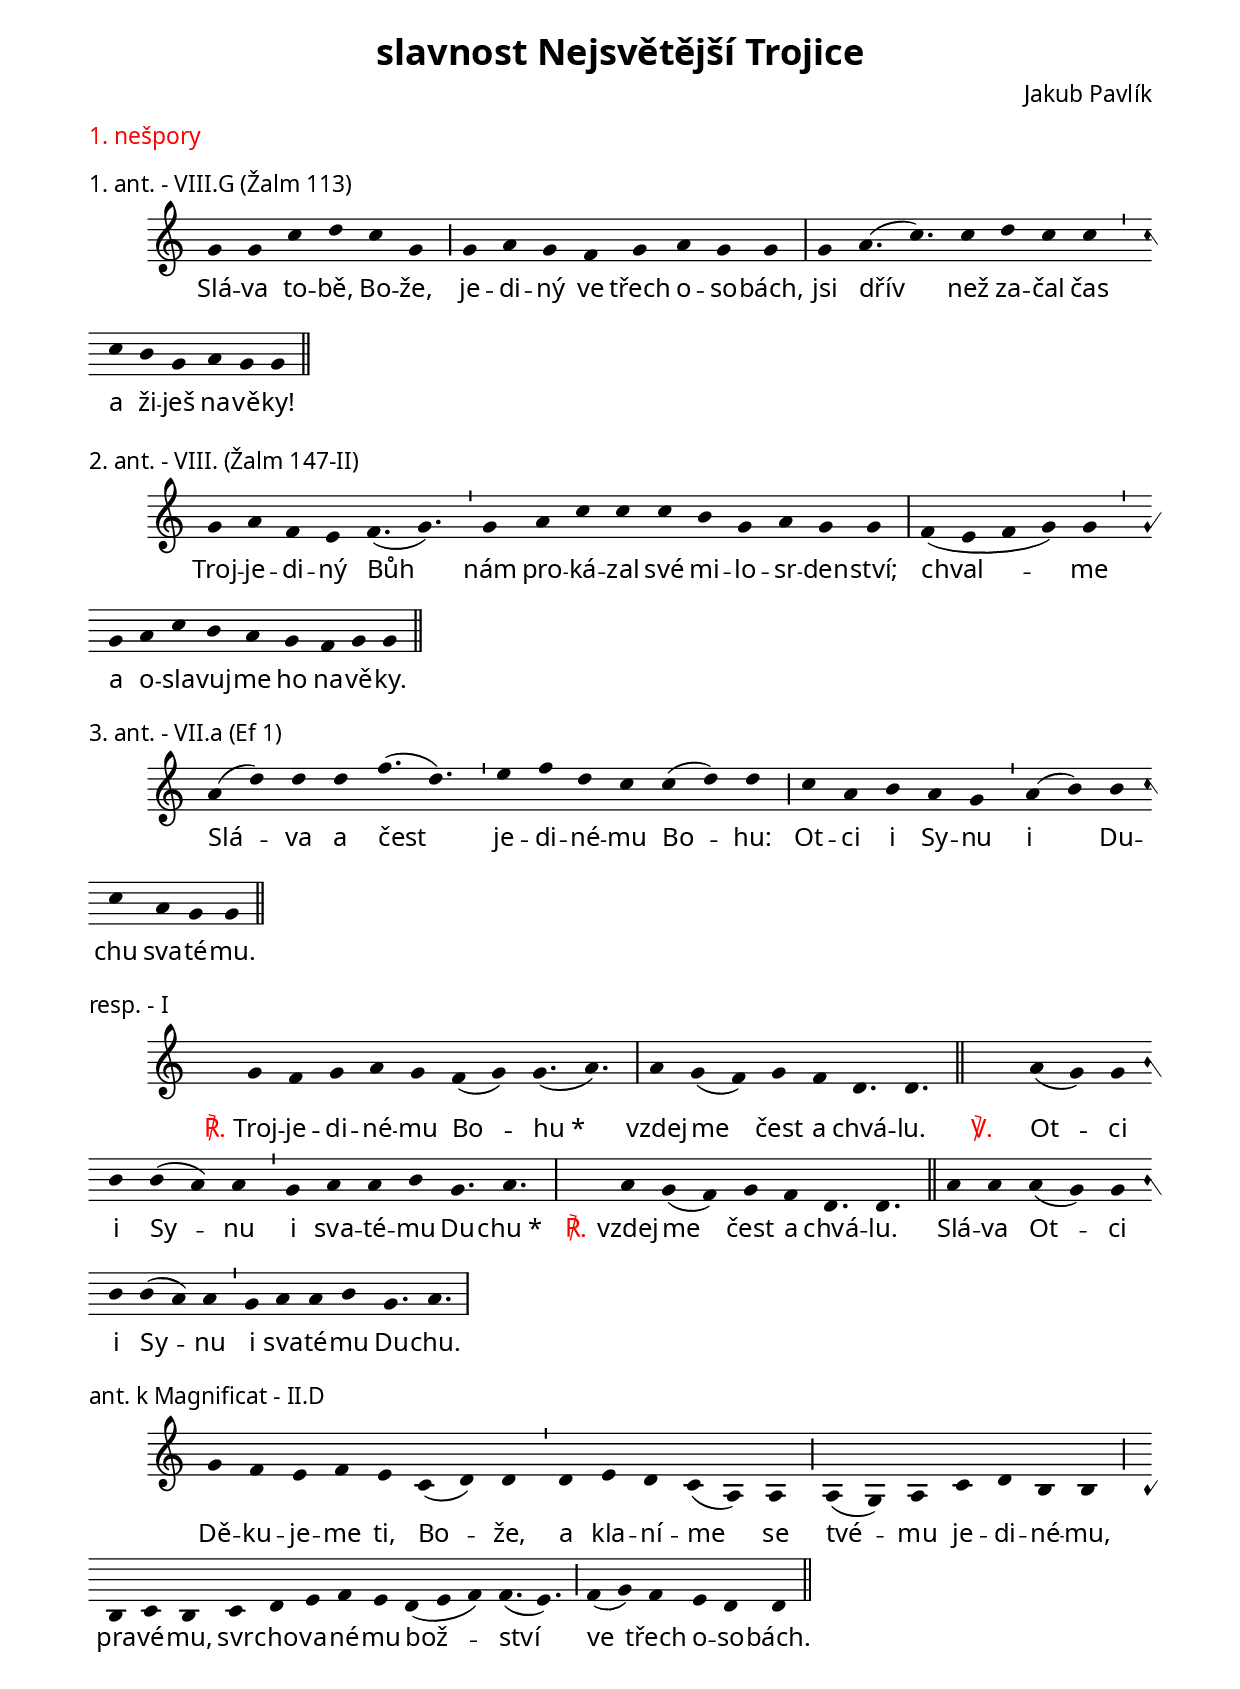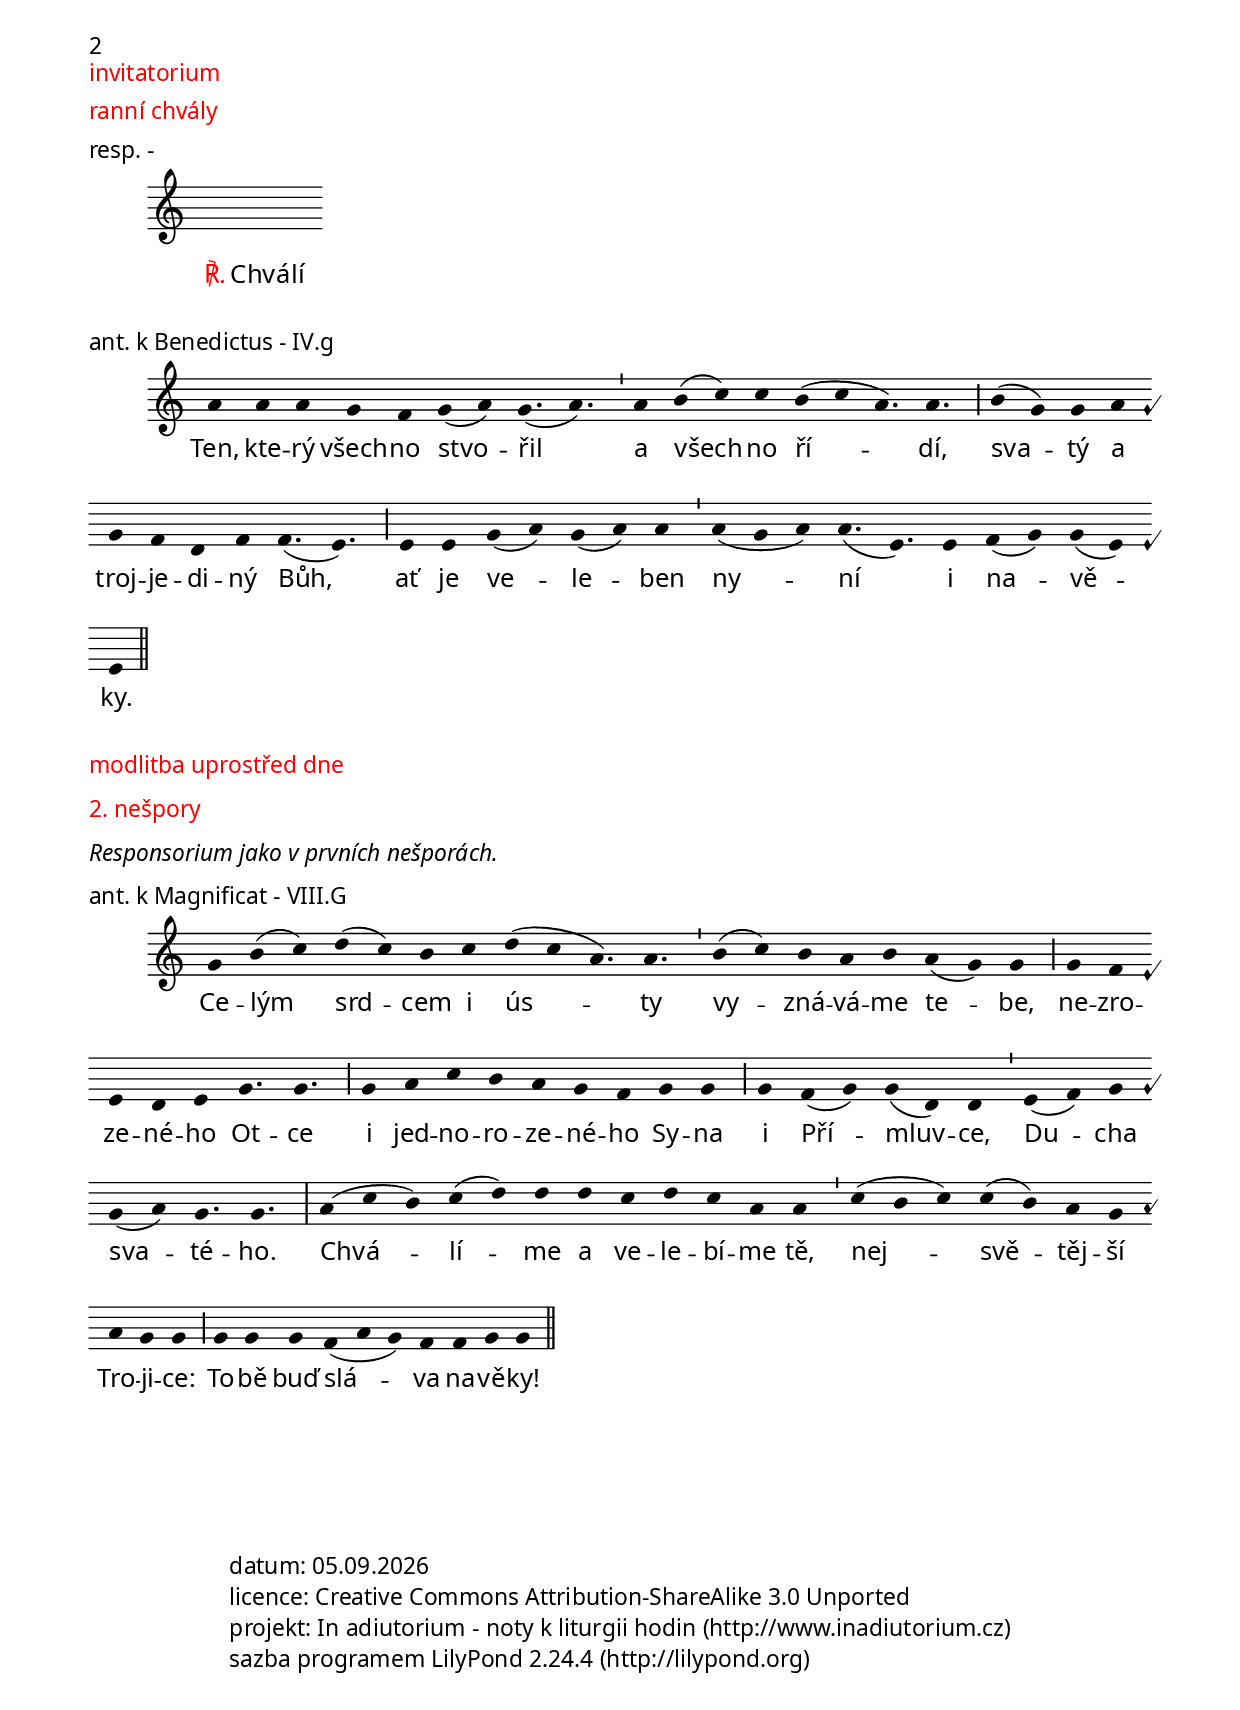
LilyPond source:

\version "2.14.2"

\header {
  title = "slavnost Nejsvětější Trojice"
  composer = "Jakub Pavlík"
}

\include "spolecne.ly"
\include "dilyresponsorii.ly"

\markup {\nadpisHodinka {"1. nešpory"}}

\score {
  \relative c'' {
    \choralniRezim
    g4 g c d c g \barMaior
    g a g f g a g g \barMax
    g a4.( c) c4 d c c \barMin
    c b g a g g \barFinalis
  }
  \addlyrics {
    Slá -- va to -- bě, Bo -- že,
    je -- di -- ný ve třech o -- so -- bách,
    jsi dřív než za -- čal čas
    a ži -- ješ na -- vě -- ky!
  }
  \header {
    quid = "1. ant."
    modus = "VIII"
    differentia = "G" 
    psalmus = "Žalm 113"
    id = ""
    piece = \markup {\sestavTitulek}
  }
}

\score {
  \relative c'' {
    \choralniRezim
    g4 a f e f4.( g) \barMin
    g4 a c c c b g a g g \barMax
    f( e f g) g \barMin g a c b a g f g g \barFinalis
  }
  \addlyrics {
    Troj -- je -- di -- ný Bůh
    nám pro -- ká -- zal své mi -- lo -- sr -- den -- ství;
    chval -- me a o -- sla -- vuj -- me ho na -- vě -- ky.
  }
  \header {
    quid = "2. ant."
    modus = "VIII"
    differentia = "" 
    psalmus = "Žalm 147-II"
    id = ""
    piece = \markup {\sestavTitulek}
  }
}

\score {
  \relative c'' {
    \choralniRezim
    a4( d) d d f4.( d) \barMin e4 f d c c( d) d \barMaior
    c a b a g \barMin a( b) b c a g g \barFinalis
  }
  \addlyrics {
    Slá -- va a čest je -- di -- né -- mu Bo -- hu:
    Ot -- ci i Sy -- nu i Du -- chu sva -- té -- mu.
  }
  \header {
    quid = "3. ant."
    modus = "VII"
    differentia = "a" 
    psalmus = "Ef 1"
    id = ""
    piece = \markup {\sestavTitulek}
  }
}

\score {
  \relative c' {
    \choralniRezim
    
    % R
    \neviditelna f
    g f g a g f( g) g4.( a) \barMax
    a4 g( f) g f d4. d \barFinalis
    % V
    \neviditelna a
    a'4( g) g b b( a) a \barMin g a a b g4. a \barMax
    % R
    \neviditelna a
    a4 g( f) g f d4. d \barFinalis
    % Slava - melodie i text temer totozny s versem
    a'4 a a( g) g b b( a) a \barMin g a a b g4. a \barMax
  }
  \addlyrics {
    \Response Troj -- je -- di -- né -- mu Bo -- hu_*
    vzdej -- me čest a chvá -- lu.
    \Verse Ot -- ci i Sy -- nu i sva -- té -- mu Du -- chu_*
    \Response vzdej -- me čest a chvá -- lu.
    % Pozmeneny text doxologie
    Slá -- va Ot -- ci i Sy -- nu i sva -- té -- mu Du -- chu.
  }
  \header {
    quid = "resp."
    modus = "I"
    id = ""
    piece = \markup {\sestavTitulekResp}
  }
}

\score {
  \relative c'' {
    \choralniRezim
    g4 f e f e c( d) d \barMin
    d e d c( a) a \barMaior
    a( g) a c d b b \barMaior
    b c b c d e f e d( e f) f4.( e) \barMaior
    f4( g) f e d d \barFinalis
  }
  \addlyrics {
    Dě -- ku -- je -- me ti, Bo -- že,
    a kla -- ní -- me se
    tvé -- mu je -- di -- né -- mu, 
    pra -- vé -- mu, svr -- cho -- va -- né -- mu bož -- ství
    ve třech o -- so -- bách.
  }
  \header {
    quid = "ant. k Magnificat"
    modus = "II"
    differentia = "D" 
    psalmus = ""
    id = ""
    piece = \markup {\sestavTitulekBezZalmu}
  }
}

\markup {\nadpisHodinka {"invitatorium"}}

\score {
  \relative c' {
    \choralniRezim
    
  }
  \addlyrics {
    Pojď -- me, klaň -- me se
    je -- di -- né -- mu pra -- vé -- mu Bo -- hu
    ve třech o -- so -- bách!
  }
  \header {
    quid = "ant."
    modus = ""
    differentia = "" 
    psalmus = ""
    id = ""
    piece = \markup {\sestavTitulekBezZalmu}
  }
}

\markup {\nadpisHodinka {"ranní chvály"}}

\score {
  \relative c' {
    \choralniRezim
    
  }
  \addlyrics {
    To -- bě pat -- ří čest a chvá -- la,
    tvá je všech -- na moc a slá -- va,
    nej -- svě -- těj -- ší Tro -- ji -- ce!
  }
  \header {
    quid = "1. ant."
    modus = ""
    differentia = "" 
    psalmus = "Žalm 63"
    id = ""
    piece = \markup {\sestavTitulek}
  }
}

\score {
  \relative c' {
    \choralniRezim
    
  }
  \addlyrics {
    Te -- be chvá -- lí,
    to -- bě se kla -- ní,
    te -- be o -- sla -- vu -- je
    
    všech -- no, co jsi stvo -- řil,
    troj -- je -- di -- ný Bo -- že.
  }
  \header {
    quid = "2. ant."
    modus = ""
    differentia = "" 
    psalmus = "Dan 3-III"
    id = ""
    piece = \markup {\sestavTitulek}
  }
}

\score {
  \relative c' {
    \choralniRezim
    
  }
  \addlyrics {
    Všech -- no po -- chá -- zí od te -- be, Bo -- že;
    v_to -- bě a skr -- ze te -- be všech -- no ži -- je,
    to -- bě buď slá -- va na -- vě -- ky.
  }
  \header {
    quid = "3. ant."
    modus = ""
    differentia = "" 
    psalmus = "Žalm 149"
    id = ""
    piece = \markup {\sestavTitulek}
  }
}

\score {
  \relative c' {
    \choralniRezim
    
    % R
    \neviditelna a
    
    % V
    \neviditelna a
    
    % R
    \neviditelna a
    
    % Slava
  }
  \addlyrics {
    \Response Chvá -- lí -- me tě, tro -- je -- di -- ný Bo -- že,_*
    a o -- sla -- vu -- je -- me tě.
    \Verse Vzdá -- vá -- me ti dí -- ky_*
    \Response a o -- sla -- vu -- je -- me tě.
    \textRespDoxologie
  }
  \header {
    quid = "resp."
    modus = ""
    id = ""
    piece = \markup {\sestavTitulekResp}
  }
}

\score {
  \relative c'' {
    \choralniRezim
    a4 a a g f g( a) g4.( a) \barMin
    a4 b( c) c b( c a4.) a \barMaior
    b4( g) g a g f d f f4.( e) \barMaior
    e4 e g( a) g( a) a \barMin a( g a) a4.( e) e4 f( g) g( e) e \barFinalis
  }
  \addlyrics {
    Ten, kte -- rý všech -- no stvo -- řil
    a všech -- no ří -- dí,
    sva -- tý a troj -- je -- di -- ný Bůh,
    ať je ve -- le -- ben ny -- ní i na -- vě -- ky.
  }
  \header {
    quid = "ant. k Benedictus"
    modus = "IV"
    differentia = "g" 
    psalmus = ""
    id = ""
    piece = \markup {\sestavTitulekBezZalmu}
  }
}

\markup {\nadpisHodinka {"modlitba uprostřed dne"}}

\score {
  \relative c' {
    \choralniRezim
    
  }
  \addlyrics {
    Te -- be pro -- sí -- me,
    te -- be chvá -- lí -- me,
    to -- bě se kla -- ní -- me,
    slav -- ná sva -- tá Tro -- ji -- ce!
  }
  \header {
    quid = "ant. dopoledne"
    modus = ""
    differentia = "" 
    psalmus = ""
    id = ""
    piece = \markup {\sestavTitulekBezZalmu}
  }
}

\score {
  \relative c' {
    \choralniRezim
    
  }
  \addlyrics {
    Tys na -- še na -- dě -- je,
    tys na -- še spá -- sa i slá -- va,
    nej -- svě -- těj -- ší Tro -- ji -- ce!
  }
  \header {
    quid = "ant. v poledne"
    modus = ""
    differentia = "" 
    psalmus = ""
    id = ""
    piece = \markup {\sestavTitulekBezZalmu}
  }
}

\score {
  \relative c' {
    \choralniRezim
    
  }
  \addlyrics {
    Vě -- ří -- me a vy -- zná -- vá -- me,
    že od věč -- nos -- ti všech -- no tvo -- říš,
    vše -- mu dá -- váš ži -- vot
    a všech -- no moud -- ře ří -- díš,
    sva -- tá Bo -- ží Tro -- ji -- ce.
  }
  \header {
    quid = "ant. odpoledne"
    modus = ""
    differentia = "" 
    psalmus = ""
    id = ""
    piece = \markup {\sestavTitulekBezZalmu}
  }
}

\markup {\nadpisHodinka {"2. nešpory"}}

\score {
  \relative c' {
    \choralniRezim
    
  }
  \addlyrics {
    Kla -- ní -- me se ti,
    je -- di -- né pra -- vé a věč -- né bož -- ství
    ve třech o -- so -- bách:
    Ot -- če i Sy -- nu i Du -- chu sva -- tý.
  }
  \header {
    quid = "1. ant."
    modus = ""
    differentia = "" 
    psalmus = "Žalm 110"
    id = ""
    piece = \markup {\sestavTitulek}
  }
}

\score {
  \relative c' {
    \choralniRezim
    
  }
  \addlyrics {
    Vy -- svo -- boď nás, za -- chraň nás
    a dej nám věč -- ný ži -- vot,
    troj -- je -- di -- ný Bo -- že!
  }
  \header {
    quid = "2. ant."
    modus = ""
    differentia = "" 
    psalmus = "Žalm 114"
    id = ""
    piece = \markup {\sestavTitulek}
  }
}

\score {
  \relative c' {
    \choralniRezim
    
  }
  \addlyrics {
    Sva -- tý, sva -- tý, sva -- tý je Pán,
    vše -- mo -- hou -- cí Bůh,
    kte -- rý byl, kte -- rý je a kte -- rý při -- jde.
  }
  \header {
    quid = "3. ant."
    modus = ""
    differentia = "" 
    psalmus = "Zj 19"
    id = ""
    piece = \markup {\sestavTitulek}
  }
}

\markup\italic{Responsorium jako v prvních nešporách.}

\score {
  \relative c'' {
    \choralniRezim
    g4 b( c) d( c) b c d( c a4.) a \barMin 
    b4( c) b a b a( g) g \barMaior
    g f e d e g4. g \barMaior 
    g4 a c b a g f g g \barMaior
    g f( g) g( d) d \barMin e( f) g g( a) g4. g \barMax
    
    a4( c b) c( d) d d c d c a a \barMin
    c( b c) c( b) a g a g g \barMaior
    g g g f( a g) f f g g \barFinalis
  }
  \addlyrics {
    Ce -- lým srd -- cem i ús -- ty
    vy -- zná -- vá -- me te -- be,
    ne -- zro -- ze -- né -- ho Ot -- ce
    i jed -- no -- ro -- ze -- né -- ho Sy -- na
    i Pří -- mluv -- ce, Du -- cha sva -- té -- ho.
    
    Chvá -- lí -- me a ve -- le -- bí -- me tě,
    nej -- svě -- těj -- ší Tro -- ji -- ce:
    To -- bě buď slá -- va na -- vě -- ky!
  }
  \header {
    quid = "ant. k Magnificat"
    modus = "VIII"
    differentia = "G" 
    psalmus = ""
    id = ""
    piece = \markup {\sestavTitulekBezZalmu}
  }
}